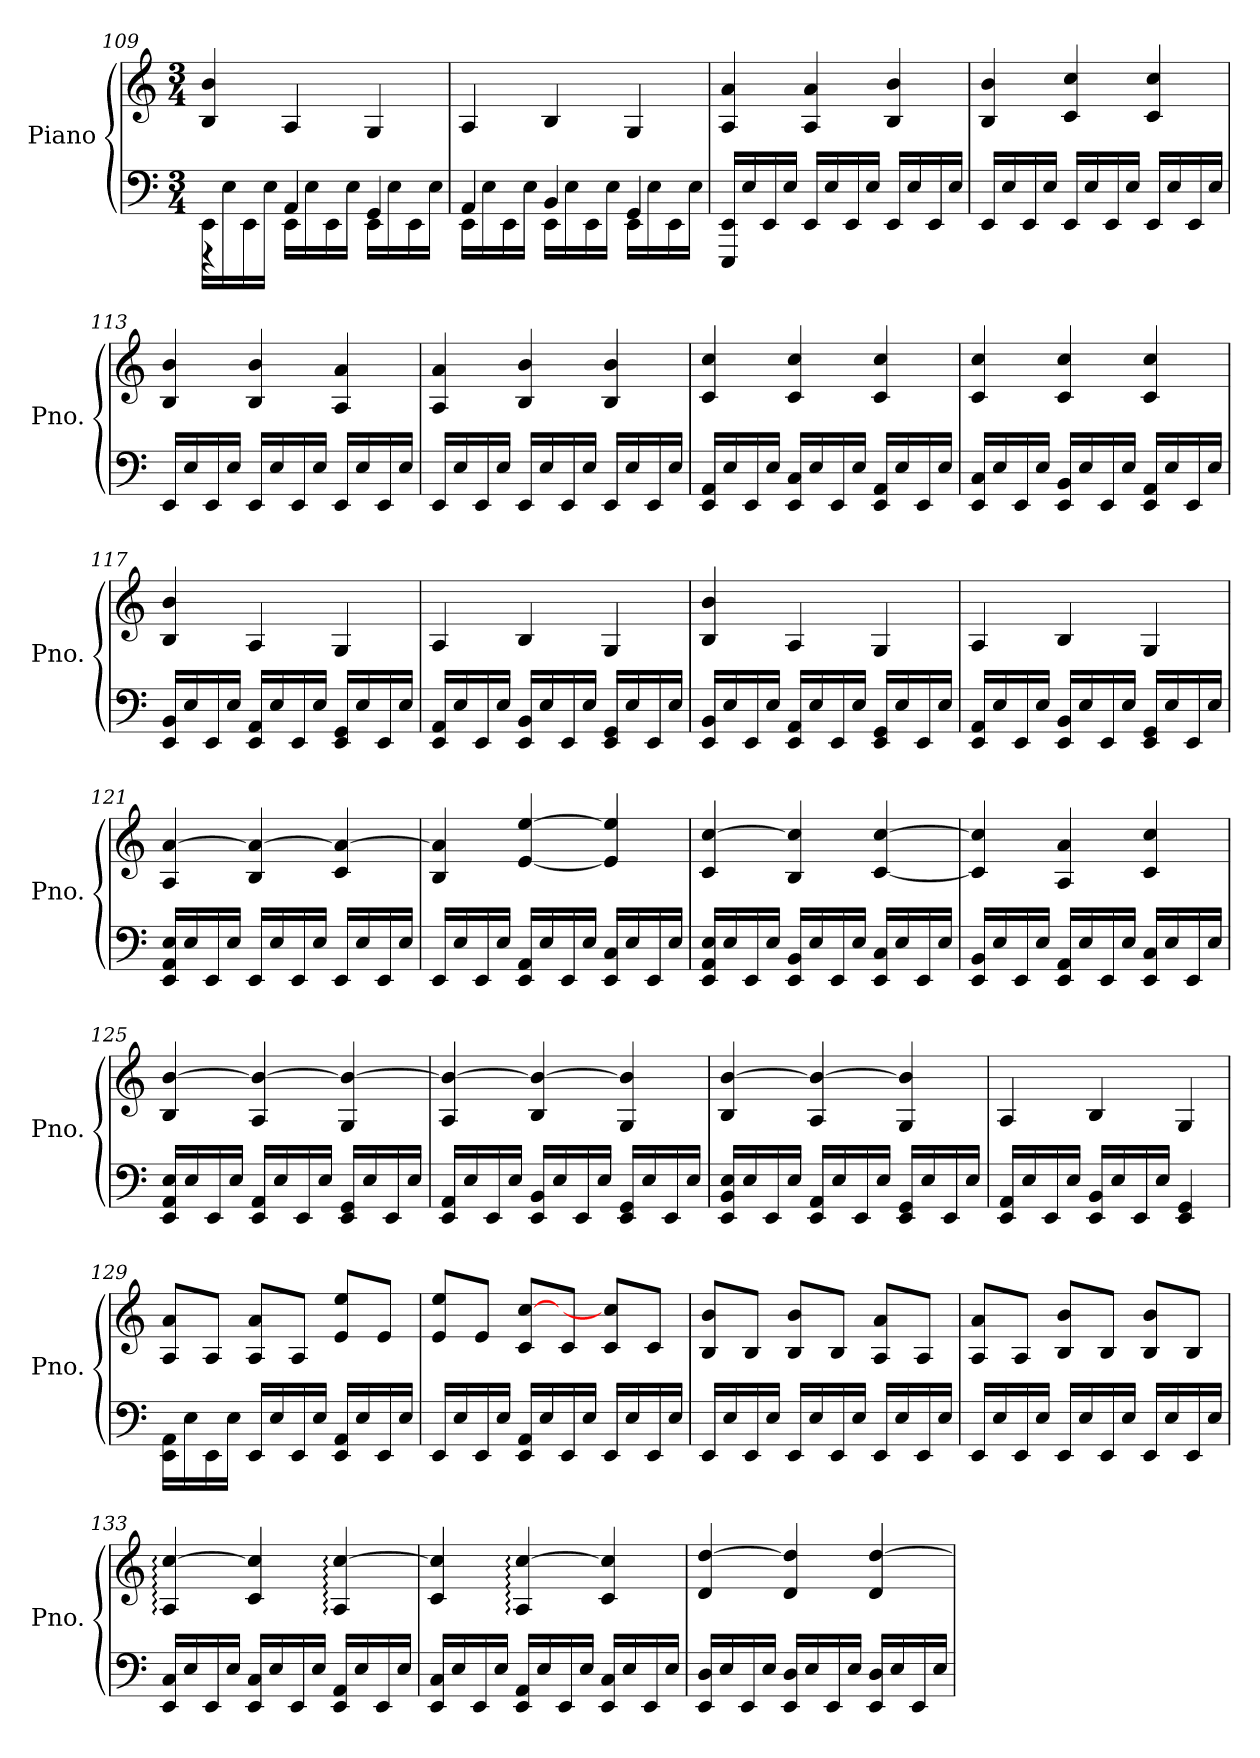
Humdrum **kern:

**kern	**kern
*part1	*part1
*staff2	*staff1
*I"Piano	*
*I'Pno.	*
!!LO:LB:g=z
*clefF4	*clefG2
*k[]	*k[]
*M3/4	*M3/4
=109	=109
*^	*
16EE\LL	4r	4B/ 4b/
16E\	.	.
16EE\	.	.
16E\JJ	.	.
16EE\LL	4AA/	4A/
16E\	.	.
16EE\	.	.
16E\JJ	.	.
16EE\LL	4GG/	4G/
16E\	.	.
16EE\	.	.
16E\JJ	.	.
=110	=110	=110
4AA/	16EE\LL	4A/
.	16E\	.
.	16EE\	.
.	16E\JJ	.
4BB/	16EE\LL	4B/
.	16E\	.
.	16EE\	.
.	16E\JJ	.
4GG/	16EE\LL	4G/
.	16E\	.
.	16EE\	.
.	16E\JJ	.
*v	*v	*
=111	=111
16EEE/ 16EE/LL	4A/ 4a/
16E/	.
16EE/	.
16E/JJ	.
16EE/LL	4A/ 4a/
16E/	.
16EE/	.
16E/JJ	.
16EE/LL	4B/ 4b/
16E/	.
16EE/	.
16E/JJ	.
=112	=112
16EE/LL	4B/ 4b/
16E/	.
16EE/	.
16E/JJ	.
16EE/LL	4c/ 4cc/
16E/	.
16EE/	.
16E/JJ	.
16EE/LL	4c/ 4cc/
16E/	.
16EE/	.
16E/JJ	.
!!LO:PB:g=z
=113	=113
16EE/LL	4B/ 4b/
16E/	.
16EE/	.
16E/JJ	.
16EE/LL	4B/ 4b/
16E/	.
16EE/	.
16E/JJ	.
16EE/LL	4A/ 4a/
16E/	.
16EE/	.
16E/JJ	.
=114	=114
16EE/LL	4A/ 4a/
16E/	.
16EE/	.
16E/JJ	.
16EE/LL	4B/ 4b/
16E/	.
16EE/	.
16E/JJ	.
16EE/LL	4B/ 4b/
16E/	.
16EE/	.
16E/JJ	.
=115	=115
16EE/ 16AA/LL	4c/ 4cc/
16E/	.
16EE/	.
16E/JJ	.
16EE/ 16C/LL	4c/ 4cc/
16E/	.
16EE/	.
16E/JJ	.
16EE/ 16AA/LL	4c/ 4cc/
16E/	.
16EE/	.
16E/JJ	.
=116	=116
16EE/ 16C/LL	4c/ 4cc/
16E/	.
16EE/	.
16E/JJ	.
16EE/ 16BB/LL	4c/ 4cc/
16E/	.
16EE/	.
16E/JJ	.
16EE/ 16AA/LL	4c/ 4cc/
16E/	.
16EE/	.
16E/JJ	.
!!LO:LB:g=z
=117	=117
16EE/ 16BB/LL	4B/ 4b/
16E/	.
16EE/	.
16E/JJ	.
16EE/ 16AA/LL	4A/
16E/	.
16EE/	.
16E/JJ	.
16EE/ 16GG/LL	4G/
16E/	.
16EE/	.
16E/JJ	.
=118	=118
16EE/ 16AA/LL	4A/
16E/	.
16EE/	.
16E/JJ	.
16EE/ 16BB/LL	4B/
16E/	.
16EE/	.
16E/JJ	.
16EE/ 16GG/LL	4G/
16E/	.
16EE/	.
16E/JJ	.
=119	=119
16EE/ 16BB/LL	4B/ 4b/
16E/	.
16EE/	.
16E/JJ	.
16EE/ 16AA/LL	4A/
16E/	.
16EE/	.
16E/JJ	.
16EE/ 16GG/LL	4G/
16E/	.
16EE/	.
16E/JJ	.
=120	=120
16EE/ 16AA/LL	4A/
16E/	.
16EE/	.
16E/JJ	.
16EE/ 16BB/LL	4B/
16E/	.
16EE/	.
16E/JJ	.
16EE/ 16GG/LL	4G/
16E/	.
16EE/	.
16E/JJ	.
!!LO:LB:g=z
=121	=121
16EE/ 16AA/ 16E/LL	4A/ [4a/
16E/	.
16EE/	.
16E/JJ	.
16EE/LL	4B/ 4a/_
16E/	.
16EE/	.
16E/JJ	.
16EE/LL	4c/ 4a/_
16E/	.
16EE/	.
16E/JJ	.
=122	=122
16EE/LL	4B/ 4a/]
16E/	.
16EE/	.
16E/JJ	.
16EE/ 16AA/LL	[4e/ [4ee/
16E/	.
16EE/	.
16E/JJ	.
16EE/ 16C/LL	4e/] 4ee/]
16E/	.
16EE/	.
16E/JJ	.
=123	=123
16EE/ 16AA/ 16E/LL	4c/ [4cc/
16E/	.
16EE/	.
16E/JJ	.
16EE/ 16BB/LL	4B/ 4cc/]
16E/	.
16EE/	.
16E/JJ	.
16EE/ 16C/LL	[4c/ [4cc/
16E/	.
16EE/	.
16E/JJ	.
=124	=124
16EE/ 16BB/LL	4c/] 4cc/]
16E/	.
16EE/	.
16E/JJ	.
16EE/ 16AA/LL	4A/ 4a/
16E/	.
16EE/	.
16E/JJ	.
16EE/ 16C/LL	4c/ 4cc/
16E/	.
16EE/	.
16E/JJ	.
!!LO:LB:g=z
=125	=125
16EE/ 16AA/ 16E/LL	4B/ [4b/
16E/	.
16EE/	.
16E/JJ	.
16EE/ 16AA/LL	4A/ 4b/_
16E/	.
16EE/	.
16E/JJ	.
16EE/ 16GG/LL	4G/ 4b/_
16E/	.
16EE/	.
16E/JJ	.
=126	=126
16EE/ 16AA/LL	4A/ 4b/_
16E/	.
16EE/	.
16E/JJ	.
16EE/ 16BB/LL	4B/ 4b/_
16E/	.
16EE/	.
16E/JJ	.
16EE/ 16GG/LL	4G/ 4b/]
16E/	.
16EE/	.
16E/JJ	.
=127	=127
16EE/ 16BB/ 16E/LL	4B/ [4b/
16E/	.
16EE/	.
16E/JJ	.
16EE/ 16AA/LL	4A/ 4b/_
16E/	.
16EE/	.
16E/JJ	.
16EE/ 16GG/LL	4G/ 4b/]
16E/	.
16EE/	.
16E/JJ	.
=128	=128
16EE/ 16AA/LL	4A/
16E/	.
16EE/	.
16E/JJ	.
16EE/ 16BB/LL	4B/
16E/	.
16EE/	.
16E/JJ	.
4EE/ 4GG/	4G/
!!LO:LB:g=z
=129	=129
16EE\ 16AA\LL	8A/ 8a/L
16E\	.
16EE\	8A/J
16E\JJ	.
16EE/LL	8A/ 8a/L
16E/	.
16EE/	8A/J
16E/JJ	.
16EE/ 16AA/LL	8e/ 8ee/L
16E/	.
16EE/	8e/J
16E/JJ	.
=130	=130
16EE/LL	8e/ 8ee/L
16E/	.
16EE/	8e/J
16E/JJ	.
16EE/ 16AA/LL	8c/ [8cc/L
16E/	.
16EE/	8c/J
16E/JJ	.
16EE/LL	8c/ 8cc/]L
16E/	.
16EE/	8c/J
16E/JJ	.
=131	=131
16EE/LL	8B/ 8b/L
16E/	.
16EE/	8B/J
16E/JJ	.
16EE/LL	8B/ 8b/L
16E/	.
16EE/	8B/J
16E/JJ	.
16EE/LL	8A/ 8a/L
16E/	.
16EE/	8A/J
16E/JJ	.
=132	=132
16EE/LL	8A/ 8a/L
16E/	.
16EE/	8A/J
16E/JJ	.
16EE/LL	8B/ 8b/L
16E/	.
16EE/	8B/J
16E/JJ	.
16EE/LL	8B/ 8b/L
16E/	.
16EE/	8B/J
16E/JJ	.
!!LO:PB:g=z
=133	=133
16EE/ 16C/LL	4A/: [4cc/:
16E/	.
16EE/	.
16E/JJ	.
16EE/ 16C/LL	4c/ 4cc/]
16E/	.
16EE/	.
16E/JJ	.
16EE/ 16AA/LL	4A/: [4cc/:
16E/	.
16EE/	.
16E/JJ	.
=134	=134
16EE/ 16C/LL	4c/ 4cc/]
16E/	.
16EE/	.
16E/JJ	.
16EE/ 16AA/LL	4A/: [4cc/:
16E/	.
16EE/	.
16E/JJ	.
16EE/ 16C/LL	4c/ 4cc/]
16E/	.
16EE/	.
16E/JJ	.
=135	=135
16EE/ 16D/LL	4d/ [4dd/
16E/	.
16EE/	.
16E/JJ	.
16EE/ 16D/LL	4d/ 4dd/]
16E/	.
16EE/	.
16E/JJ	.
16EE/ 16D/LL	4d/ [4dd/
16E/	.
16EE/	.
16E/JJ	.
=	=
*-	*-
